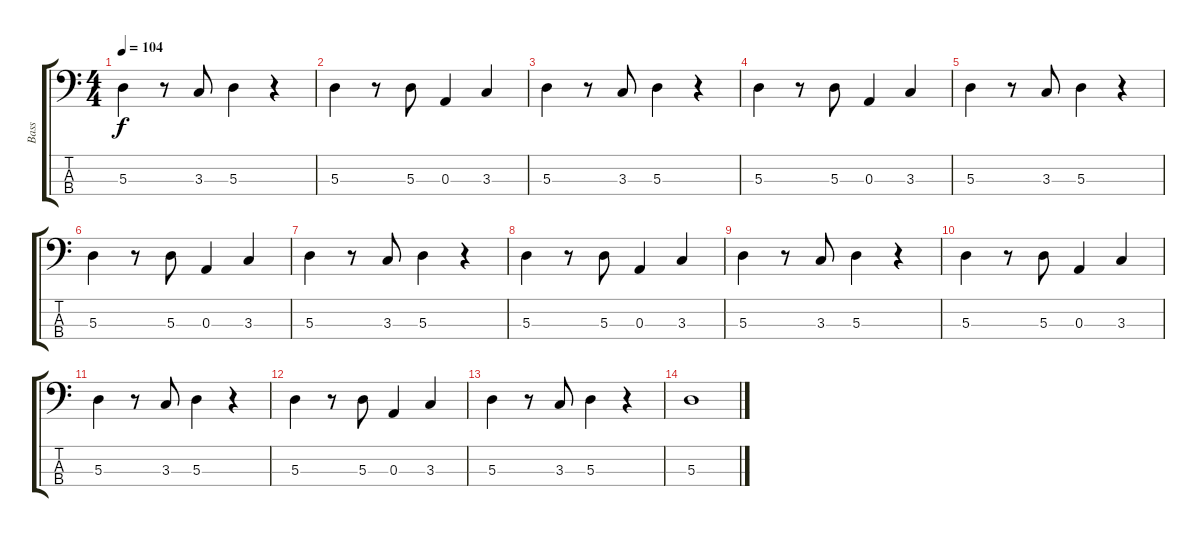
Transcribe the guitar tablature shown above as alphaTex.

\track ("Bass" "Bass") {instrument electricbassfinger}
\staff {score tabs}
\tuning (G2 D2 A1 E1) {hide}
\ts (4 4)
\tempo 104
\clef f4
\ks c
5.3.4{dy f} r.8 3.3.8 5.3.4 r.4 |
5.3.4 r.8 5.3.8 0.3.4 3.3.4 |
5.3.4 r.8 3.3.8 5.3.4 r.4 |
5.3.4 r.8 5.3.8 0.3.4 3.3.4 |
5.3.4 r.8 3.3.8 5.3.4 r.4 |
5.3.4 r.8 5.3.8 0.3.4 3.3.4 |
5.3.4 r.8 3.3.8 5.3.4 r.4 |
5.3.4 r.8 5.3.8 0.3.4 3.3.4 |
5.3.4 r.8 3.3.8 5.3.4 r.4 |
5.3.4 r.8 5.3.8 0.3.4 3.3.4 |
5.3.4 r.8 3.3.8 5.3.4 r.4 |
5.3.4 r.8 5.3.8 0.3.4 3.3.4 |
5.3.4 r.8 3.3.8 5.3.4 r.4 |
5.3.1
